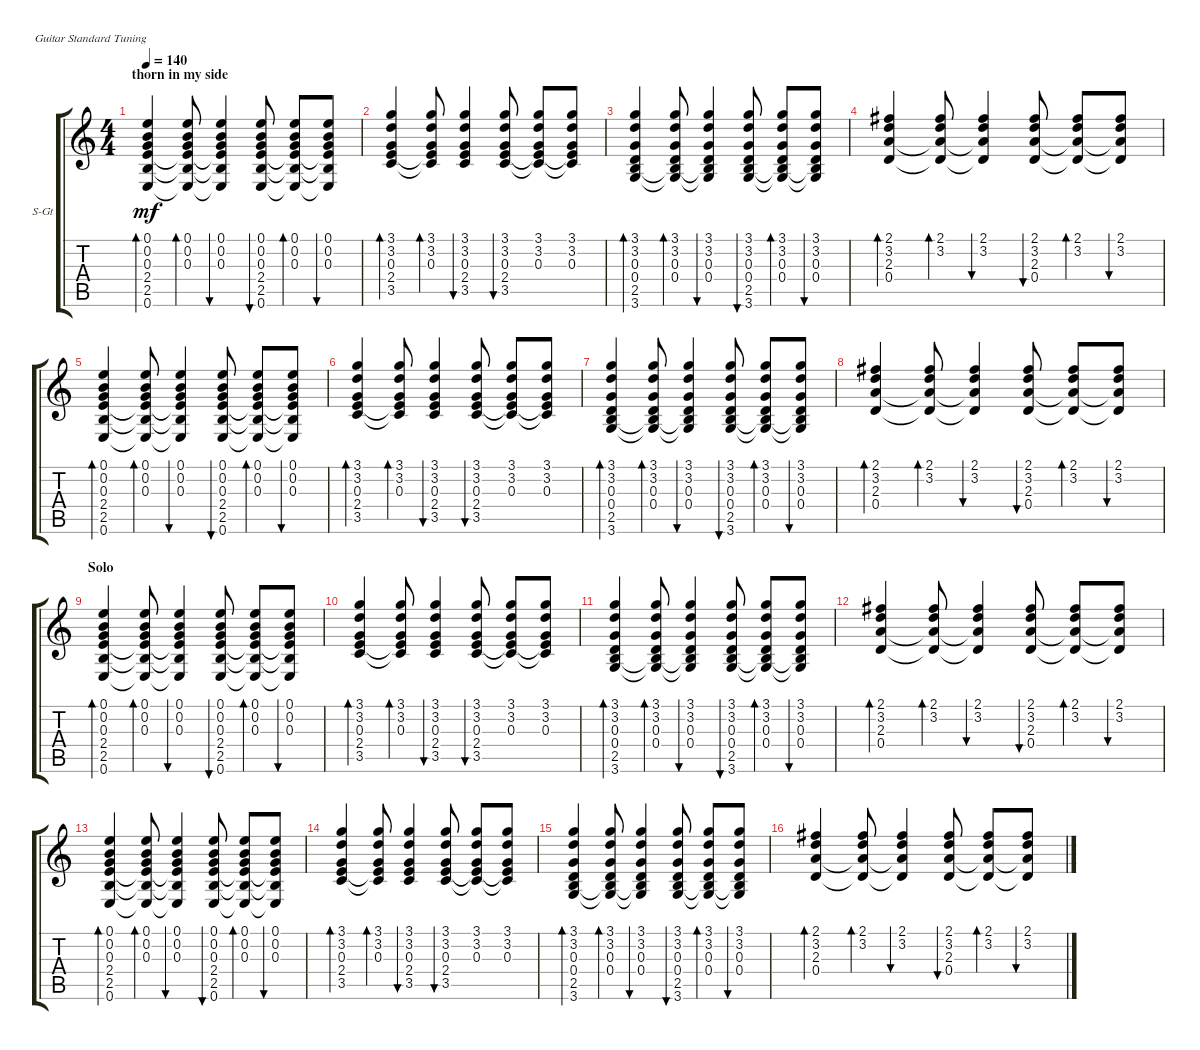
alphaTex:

\defaultSystemsLayout 4
\bracketExtendMode groupsimilarinstruments
\firstSystemTrackNameOrientation horizontal
\otherSystemsTrackNameOrientation horizontal
\track ("Steel Guitar" "S-Gt") {instrument acousticguitarsteel}
\staff {score tabs}
\tuning (E4 B3 G3 D3 A2 E2)
\ts (4 4)
\section ("" "thorn in my side")
\tempo 140
\clef g2
\ks c
(0.6 2.5 2.4 0.3 0.2 0.1).4{bd 30 dy mf} (0.6{t} 2.5{t} 2.4{t} 0.3 0.2 0.1).8{bd 30} (0.6{t} 2.5{t} 2.4{t} 0.3 0.2 0.1).4{bu 30} (0.6 2.5 2.4 0.3 0.2 0.1).8{bu 30} (0.6{t} 2.5{t} 2.4{t} 0.1 0.2 0.3).8{bd 30} (0.6{t} 2.5{t} 2.4{t} 0.3 0.2 0.1).8{bu 30} |
(3.5 2.4 0.3 3.2 3.1).4{bd 30} (3.5{t} 2.4{t} 0.3 3.1 3.2).8{bd 30} (3.5 2.4 0.3 3.2 3.1).4{bu 30} (3.5 2.4 0.3 3.2 3.1).8{bu 30} (3.5{t} 2.4{t} 0.3 3.2 3.1).8 (3.5{t} 2.4{t} 0.3 3.2 3.1).8 |
(2.5 0.4 0.3 3.2 3.1 3.6).4{bd 30} (2.5{t} 0.4 0.3 3.1 3.2 3.6{t}).8{bd 30} (2.5{t} 0.4 0.3 3.2 3.1 3.6{t}).4{bu 30} (2.5 0.4 0.3 3.2 3.1 3.6).8{bu 30} (2.5{t} 0.4 0.3 3.2 3.1 3.6{t}).8{bd 30} (2.5{t} 0.4 0.3 3.2 3.1 3.6{t}).8{bu 30} |
(0.4 2.3 3.2 2.1).4{bd 30} (0.4{t} 2.3{t} 2.1 3.2).8{bd 30} (0.4{t} 2.3{t} 3.2 2.1).4{bu 30} (0.4 2.3 3.2 2.1).8{bu 30} (0.4{t} 2.3{t} 3.2 2.1).8{bd 30} (0.4{t} 2.3{t} 3.2 2.1).8{bu 30} |
(0.6 2.5 2.4 0.3 0.2 0.1).4{bd 30} (0.6{t} 2.5{t} 2.4{t} 0.3 0.2 0.1).8{bd 30} (0.6{t} 2.5{t} 2.4{t} 0.3 0.2 0.1).4{bu 30} (0.6 2.5 2.4 0.3 0.2 0.1).8{bu 30} (0.6{t} 2.5{t} 2.4{t} 0.1 0.2 0.3).8{bd 30} (0.6{t} 2.5{t} 2.4{t} 0.3 0.2 0.1).8{bu 30} |
(3.5 2.4 0.3 3.2 3.1).4{bd 30} (3.5{t} 2.4{t} 0.3 3.1 3.2).8{bd 30} (3.5 2.4 0.3 3.2 3.1).4{bu 30} (3.5 2.4 0.3 3.2 3.1).8{bu 30} (3.5{t} 2.4{t} 0.3 3.2 3.1).8 (3.5{t} 2.4{t} 0.3 3.2 3.1).8 |
(2.5 0.4 0.3 3.2 3.1 3.6).4{bd 30} (2.5{t} 0.4 0.3 3.1 3.2 3.6{t}).8{bd 30} (2.5{t} 0.4 0.3 3.2 3.1 3.6{t}).4{bu 30} (2.5 0.4 0.3 3.2 3.1 3.6).8{bu 30} (2.5{t} 0.4 0.3 3.2 3.1 3.6{t}).8{bd 30} (2.5{t} 0.4 0.3 3.2 3.1 3.6{t}).8{bu 30} |
(0.4 2.3 3.2 2.1).4{bd 30} (0.4{t} 2.3{t} 2.1 3.2).8{bd 30} (0.4{t} 2.3{t} 3.2 2.1).4{bu 30} (0.4 2.3 3.2 2.1).8{bu 30} (0.4{t} 2.3{t} 3.2 2.1).8{bd 30} (0.4{t} 2.3{t} 3.2 2.1).8{bu 30} |
\section ("" "Solo")
(0.6 2.5 2.4 0.3 0.2 0.1).4{bd 30} (0.6{t} 2.5{t} 2.4{t} 0.3 0.2 0.1).8{bd 30} (0.6{t} 2.5{t} 2.4{t} 0.3 0.2 0.1).4{bu 30} (0.6 2.5 2.4 0.3 0.2 0.1).8{bu 30} (0.6{t} 2.5{t} 2.4{t} 0.1 0.2 0.3).8{bd 30} (0.6{t} 2.5{t} 2.4{t} 0.3 0.2 0.1).8{bu 30} |
(3.5 2.4 0.3 3.2 3.1).4{bd 30} (3.5{t} 2.4{t} 0.3 3.1 3.2).8{bd 30} (3.5 2.4 0.3 3.2 3.1).4{bu 30} (3.5 2.4 0.3 3.2 3.1).8{bu 30} (3.5{t} 2.4{t} 0.3 3.2 3.1).8 (3.5{t} 2.4{t} 0.3 3.2 3.1).8 |
(2.5 0.4 0.3 3.2 3.1 3.6).4{bd 30} (2.5{t} 0.4 0.3 3.1 3.2 3.6{t}).8{bd 30} (2.5{t} 0.4 0.3 3.2 3.1 3.6{t}).4{bu 30} (2.5 0.4 0.3 3.2 3.1 3.6).8{bu 30} (2.5{t} 0.4 0.3 3.2 3.1 3.6{t}).8{bd 30} (2.5{t} 0.4 0.3 3.2 3.1 3.6{t}).8{bu 30} |
(0.4 2.3 3.2 2.1).4{bd 30} (0.4{t} 2.3{t} 2.1 3.2).8{bd 30} (0.4{t} 2.3{t} 3.2 2.1).4{bu 30} (0.4 2.3 3.2 2.1).8{bu 30} (0.4{t} 2.3{t} 3.2 2.1).8{bd 30} (0.4{t} 2.3{t} 3.2 2.1).8{bu 30} |
(0.6 2.5 2.4 0.3 0.2 0.1).4{bd 30} (0.6{t} 2.5{t} 2.4{t} 0.3 0.2 0.1).8{bd 30} (0.6{t} 2.5{t} 2.4{t} 0.3 0.2 0.1).4{bu 30} (0.6 2.5 2.4 0.3 0.2 0.1).8{bu 30} (0.6{t} 2.5{t} 2.4{t} 0.1 0.2 0.3).8{bd 30} (0.6{t} 2.5{t} 2.4{t} 0.3 0.2 0.1).8{bu 30} |
(3.5 2.4 0.3 3.2 3.1).4{bd 30} (3.5{t} 2.4{t} 0.3 3.1 3.2).8{bd 30} (3.5 2.4 0.3 3.2 3.1).4{bu 30} (3.5 2.4 0.3 3.2 3.1).8{bu 30} (3.5{t} 2.4{t} 0.3 3.2 3.1).8 (3.5{t} 2.4{t} 0.3 3.2 3.1).8 |
(2.5 0.4 0.3 3.2 3.1 3.6).4{bd 30} (2.5{t} 0.4 0.3 3.1 3.2 3.6{t}).8{bd 30} (2.5{t} 0.4 0.3 3.2 3.1 3.6{t}).4{bu 30} (2.5 0.4 0.3 3.2 3.1 3.6).8{bu 30} (2.5{t} 0.4 0.3 3.2 3.1 3.6{t}).8{bd 30} (2.5{t} 0.4 0.3 3.2 3.1 3.6{t}).8{bu 30} |
(0.4 2.3 3.2 2.1).4{bd 30} (0.4{t} 2.3{t} 2.1 3.2).8{bd 30} (0.4{t} 2.3{t} 3.2 2.1).4{bu 30} (0.4 2.3 3.2 2.1).8{bu 30} (0.4{t} 2.3{t} 3.2 2.1).8{bd 30} (0.4{t} 2.3{t} 3.2 2.1).8{bu 30}
